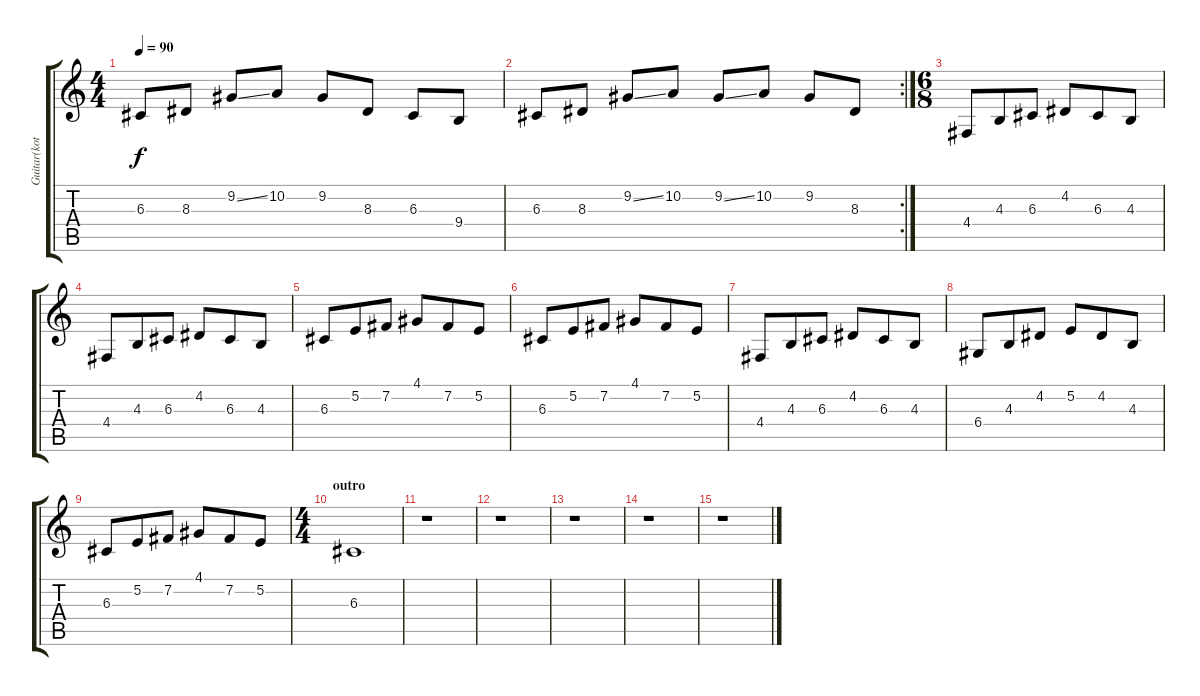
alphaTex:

\track ("Guitar(koto) / solo" "Guitar(kot") {instrument koto}
\staff {score tabs}
\tuning (E4 B3 G3 D3 A2 E2) {hide}
\ts (4 4)
\tempo 90
\clef g2
\ks c
6.3.8{dy f} 8.3.8 9.2{ss}.8 10.2.8 9.2.8 8.3.8 6.3.8 9.4.8 |
\rc 2
6.3.8 8.3.8 9.2{ss}.8 10.2.8 9.2{ss}.8 10.2.8 9.2.8 8.3.8 |
\ts (6 8)
4.4.8 4.3.8 6.3.8 4.2.8 6.3.8 4.3.8 |
4.4.8 4.3.8 6.3.8 4.2.8 6.3.8 4.3.8 |
6.3.8 5.2.8 7.2.8 4.1.8 7.2.8 5.2.8 |
6.3.8 5.2.8 7.2.8 4.1.8 7.2.8 5.2.8 |
4.4.8 4.3.8 6.3.8 4.2.8 6.3.8 4.3.8 |
6.4.8 4.3.8 4.2.8 5.2.8 4.2.8 4.3.8 |
6.3.8 5.2.8 7.2.8 4.1.8 7.2.8 5.2.8 |
\ts (4 4)
\section ("" "outro")
6.3.1 |
r.1 |
r.1 |
r.1 |
r.1 |
r.1
